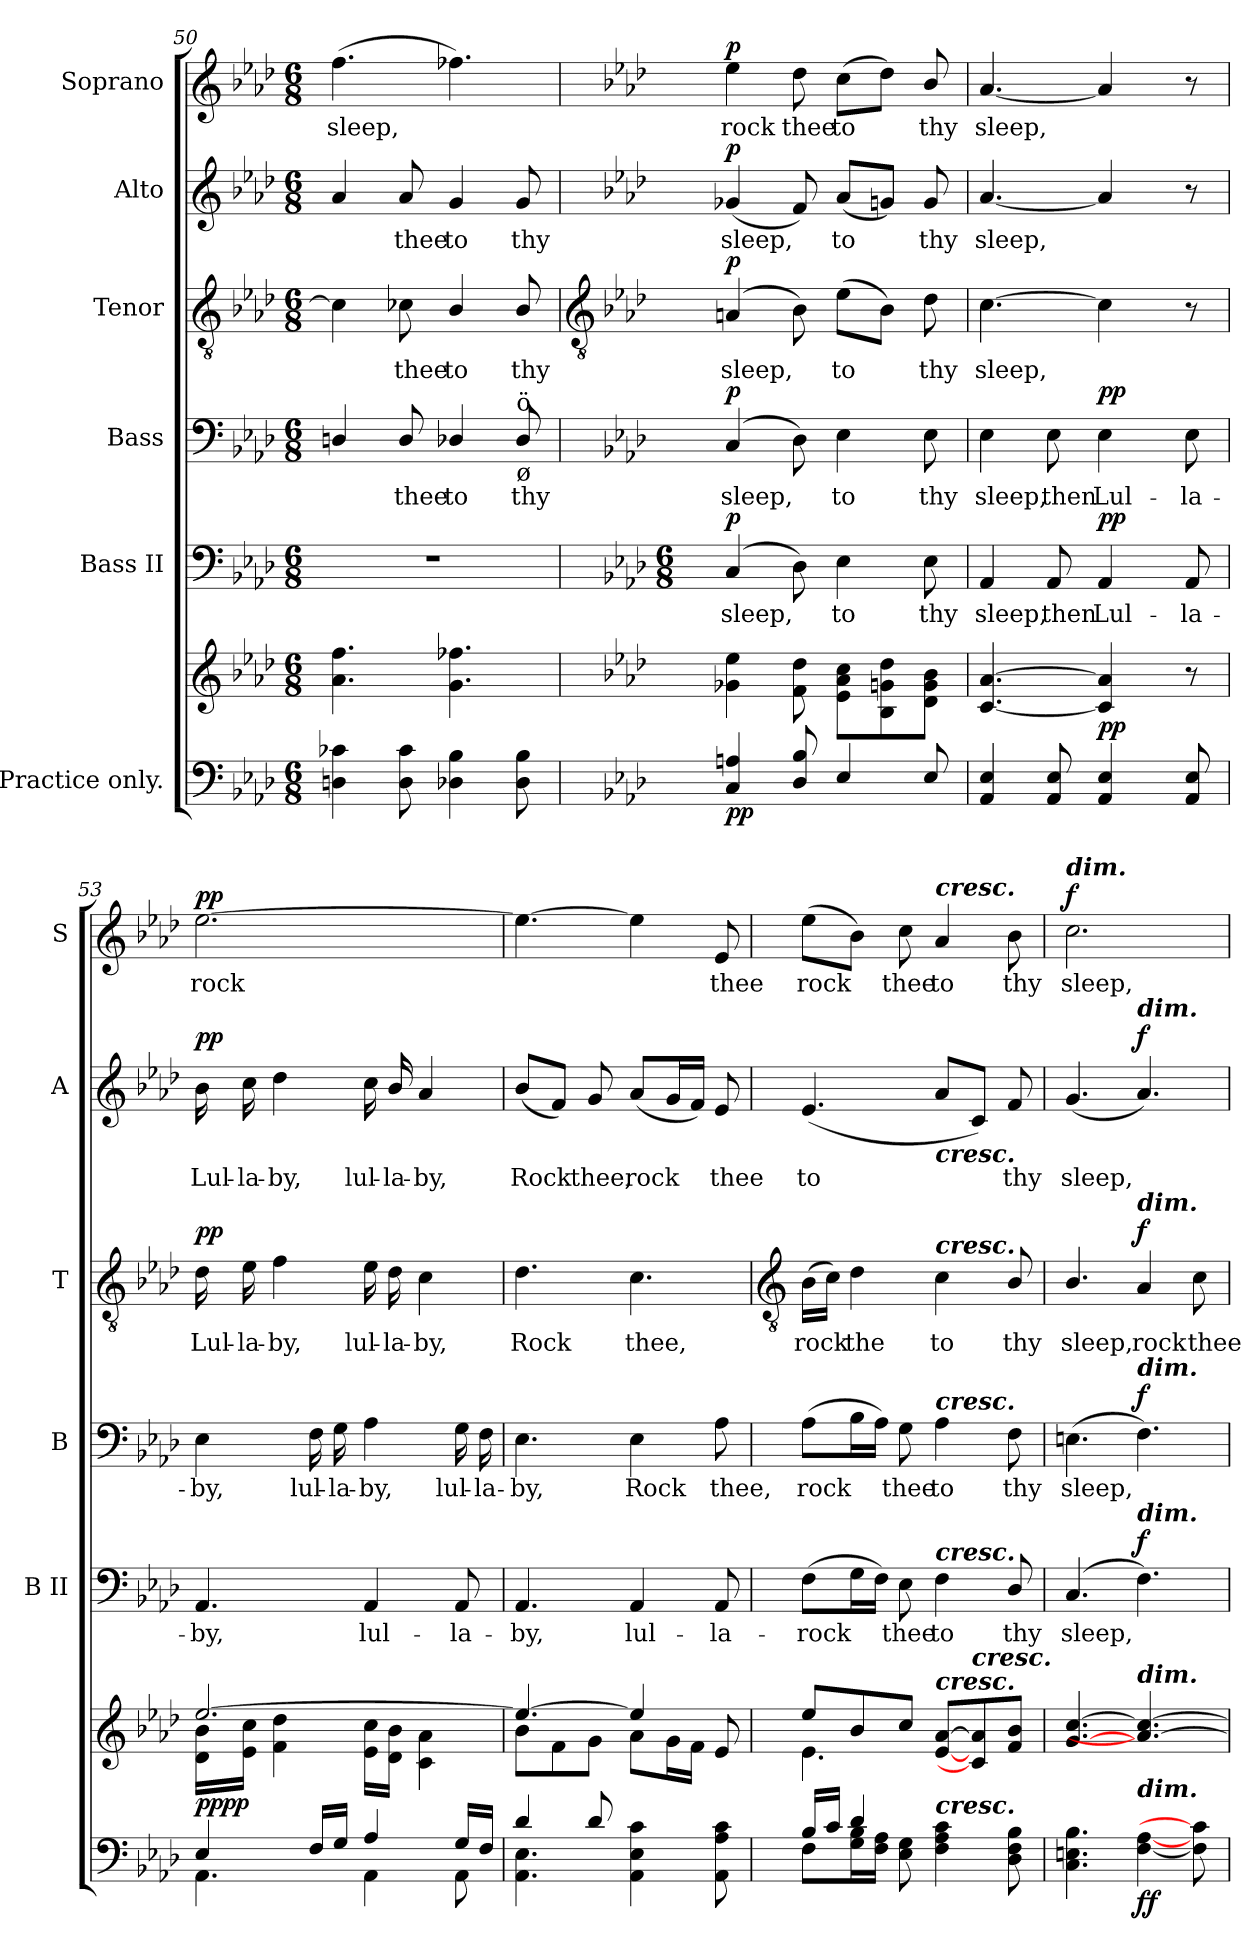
**kern	**kern	**dynam	**kern	**text	**dynam	**kern	**text	**dynam	**kern	**text	**dynam	**kern	**text	**dynam	**kern	**text	**dynam
*part6	*part6	*part6	*part5	*part5	*part5	*part4	*part4	*part4	*part3	*part3	*part3	*part2	*part2	*part2	*part1	*part1	*part1
*staff7	*staff6	*staff6/7	*staff5	*staff5	*staff5	*staff4	*staff4	*staff4	*staff3	*staff3	*staff3	*staff2	*staff2	*staff2	*staff1	*staff1	*staff1
*I"Practice only.	*	*	*I"Bass II	*	*	*I"Bass	*	*	*I"Tenor	*	*	*I"Alto	*	*	*I"Soprano	*	*
*	*	*	*I'B II	*	*	*I'B	*	*	*I'T	*	*	*I'A	*	*	*I'S	*	*
*clefF4	*clefG2	*	*clefF4	*	*	*clefF4	*	*	*clefGv2	*	*	*clefG2	*	*	*clefG2	*	*
*k[b-e-a-d-]	*k[b-e-a-d-]	*	*k[b-e-a-d-]	*	*	*k[b-e-a-d-]	*	*	*k[b-e-a-d-]	*	*	*k[b-e-a-d-]	*	*	*k[b-e-a-d-]	*	*
*A-:	*A-:	*	*A-:	*	*	*A-:	*	*	*A-:	*	*	*A-:	*	*	*A-:	*	*
*M6/8	*M6/8	*	*M6/8	*	*	*M6/8	*	*	*M6/8	*	*	*M6/8	*	*	*M6/8	*	*
=50	=50	=50	=50	=50	=50	=50	=50	=50	=50	=50	=50	=50	=50	=50	=50	=50	=50
!	!	!	!	!	!	!	!	!	!	!	!	!	!	!	!	!LO:LY:b	!
4Dn\ 4c-X\	4.a- 4.ff	.	2.r	.	.	4Dn/	.	.	4c-]	.	.	4a-	.	.	(>4.ff	sleep,	.
!	!	!	!	!	!	!	!LO:LY:b	!	!	!LO:LY:b	!	!	!LO:LY:b	!	!	!	!
8D\ 8c-\	.	.	.	.	.	8D/	thee	.	8c-	thee	.	8a-	thee	.	.	.	.
!	!	!	!	!	!	!	!LO:LY:b	!	!	!LO:LY:b	!	!	!LO:LY:b	!	!	!	!
4D-X\ 4B-\	4.g 4.ff-X	.	.	.	.	4D-X/	to	.	4B-/	to	.	4g	to	.	4.ff-X)	.	.
!	!	!	!	!	!	!LO:TX:b:t=ø	!	!	!	!	!	!	!	!	!	!	!
!	!	!	!	!	!	!LO:TX:a:t=ö	!	!	!	!	!	!	!	!	!	!	!
!	!	!	!	!	!	!	!LO:LY:b	!	!	!LO:LY:b	!	!	!LO:LY:b	!	!	!	!
8D-\ 8B-\	.	.	.	.	.	8D-/	thy	.	8B-/	thy	.	8g	thy	.	.	.	.
!!LO:LB:g=z
=51	=51	=51	=51	=51	=51	=51	=51	=51	=51	=51	=51	=51	=51	=51	=51	=51	=51
*	*	*	*	*	*	*	*	*	*clefGv2	*	*	*	*	*	*	*	*
*	*	*	*k[b-e-a-d-]	*	*	*	*	*	*	*	*	*	*	*	*	*	*
*	*	*	*A-:	*	*	*	*	*	*	*	*	*	*	*	*	*	*
*	*	*	*M6/8	*	*	*	*	*	*	*	*	*	*	*	*	*	*
*^	*	*	*	*	*	*	*	*	*	*	*	*	*	*	*	*	*
!	!LO:N:vis=1	!	!LO:DY:b=2	!	!LO:LY:b	!	!	!LO:LY:b	!	!	!LO:LY:b	!	!	!LO:LY:b	!	!	!LO:LY:b	!
*	*	*^	*	*	*	*	*	*	*	*	*	*	*	*	*	*	*	*
!	!	!	!	!LO:DY:n=1:b	!	!	!LO:DY:b	!	!	!LO:DY:b	!	!	!LO:DY:b	!	!	!LO:DY:b	!	!	!LO:DY:b
4C 4An	2.ryy	2ryy	4g-X\ 4ee-\	p p	(<4C	-sleep,	p	(<4C	sleep,	p	(<4An	sleep,	p	(<4g-X	sleep,	p	4ee-	rock	p
!	!	!	!	!	!	!	!	!	!	!	!	!	!	!	!	!	!	!LO:LY:b	!
8D- 8B-	.	.	8f\ 8dd-\	.	8D-)	.	.	8D-)	.	.	8B-)	.	.	8f)	.	.	8dd-	thee	.
!	!	!	!	!	!	!LO:LY:b	!	!	!LO:LY:b	!	!	!LO:LY:b	!	!	!LO:LY:b	!	!	!LO:LY:b	!
4E-	.	.	8e-\ 8a-\ 8cc\L	.	4E-	to	.	4E-	to	.	(>8e-L	to	.	(<8a-L	to	.	(>8ccL	to	.
.	.	8ryy	8B-\ 8gn\ 8dd-\	.	.	.	.	.	.	.	8B-J)	.	.	8gnJ)	.	.	8dd-J)	.	.
!	!	!	!	!	!	!LO:LY:b	!	!	!LO:LY:b	!	!	!LO:LY:b	!	!	!LO:LY:b	!	!	!LO:LY:b	!
8E-	.	8ryy	8d-/ 8g/ 8b-/J	.	8E-	thy	.	8E-	thy	.	8d-	thy	.	8g	thy	.	8b-/	thy	.
=52	=52	=52	=52	=52	=52	=52	=52	=52	=52	=52	=52	=52	=52	=52	=52	=52	=52	=52	=52
!	!LO:N:vis=1	!	!	!	!	!LO:LY:b	!	!	!LO:LY:b	!	!	!LO:LY:b	!	!	!LO:LY:b	!	!	!LO:LY:b	!
4AA- 4E-	2.ryy	2ryy	[4.c/ [4.a-/	.	4AA-	sleep,	.	4E-	sleep,	.	[4.c	sleep,	.	[4.a-	sleep,	.	[4.a-	sleep,	.
!	!	!	!	!	!	!LO:LY:b	!	!	!LO:LY:b	!	!	!	!	!	!	!	!	!	!
8AA- 8E-	.	.	.	.	8AA-	then	.	8E-	then	.	.	.	.	.	.	.	.	.	.
!	!	!	!	!LO:DY:a=2	!	!LO:LY:b	!LO:DY:b	!	!LO:LY:b	!LO:DY:b	!	!	!	!	!	!	!	!	!
4AA- 4E-	.	.	4c/] 4a-/]	pp	4AA-	Lul-	pp	4E-	Lul-	pp	4c]	.	.	4a-]	.	.	4a-]	.	.
.	.	8ryy	.	.	.	.	.	.	.	.	.	.	.	.	.	.	.	.	.
!	!	!	!	!	!	!LO:LY:b	!	!	!LO:LY:b	!	!	!	!	!	!	!	!	!	!
8AA- 8E-	.	8ryy	8r	.	8AA-	-la-	.	8E-	-la-	.	8r	.	.	8r	.	.	8r	.	.
=53	=53	=53	=53	=53	=53	=53	=53	=53	=53	=53	=53	=53	=53	=53	=53	=53	=53	=53	=53
!	!	!	!	!LO:DY:b	!	!LO:LY:b	!	!	!LO:LY:b	!	!	!LO:LY:b	!	!	!LO:LY:b	!	!	!LO:LY:b	!
!	!	!	!	!LO:DY:n=1:b	!	!	!	!	!	!	!	!	!LO:DY:b	!	!	!LO:DY:b	!	!	!LO:DY:b
4E-/	4.AA-\	[2.ee-/	16d-\ 16b-\LL	pp pp	4.AA-	-by,	.	4E-	-by,	.	16d-	Lul-	pp	16b-	Lul-	pp	[2.ee-	rock	pp
!	!	!	!	!	!	!	!	!	!	!	!	!LO:LY:b	!	!	!LO:LY:b	!	!	!	!
.	.	.	16e-\ 16cc\JJ	.	.	.	.	.	.	.	16e-	-la-	.	16cc	-la-	.	.	.	.
!	!	!	!	!	!	!	!	!	!	!	!	!LO:LY:b	!	!	!LO:LY:b	!	!	!	!
.	.	.	4f\ 4dd-\	.	.	.	.	.	.	.	4f	-by,	.	4dd-	-by,	.	.	.	.
!	!	!	!	!	!	!	!	!	!LO:LY:b	!	!	!	!	!	!	!	!	!	!
16F/LL	.	.	.	.	.	.	.	16F	lul-	.	.	.	.	.	.	.	.	.	.
!	!	!	!	!	!	!	!	!	!LO:LY:b	!	!	!	!	!	!	!	!	!	!
16G/JJ	.	.	.	.	.	.	.	16G	-la-	.	.	.	.	.	.	.	.	.	.
!	!	!	!	!	!	!LO:LY:b	!	!	!LO:LY:b	!	!	!LO:LY:b	!	!	!LO:LY:b	!	!	!	!
4A-/	4AA-\	.	16e-\ 16cc\LL	.	4AA-	lul-	.	4A-	-by,	.	16e-	lul-	.	16cc	lul-	.	.	.	.
!	!	!	!	!	!	!	!	!	!	!	!	!LO:LY:b	!	!	!LO:LY:b	!	!	!	!
.	.	.	16d-\ 16b-\JJ	.	.	.	.	.	.	.	16d-	-la-	.	16b-/	-la-	.	.	.	.
!	!	!	!	!	!	!	!	!	!	!	!	!LO:LY:b	!	!	!LO:LY:b	!	!	!	!
.	.	.	4c\ 4a-\	.	.	.	.	.	.	.	4c	-by,	.	4a-	-by,	.	.	.	.
!	!	!	!	!	!	!LO:LY:b	!	!	!LO:LY:b	!	!	!	!	!	!	!	!	!	!
16G/LL	8AA-\	.	.	.	8AA-	-la-	.	16G	lul-	.	.	.	.	.	.	.	.	.	.
!	!	!	!	!	!	!	!	!	!LO:LY:b	!	!	!	!	!	!	!	!	!	!
16F/JJ	.	.	.	.	.	.	.	16F	-la-	.	.	.	.	.	.	.	.	.	.
=54	=54	=54	=54	=54	=54	=54	=54	=54	=54	=54	=54	=54	=54	=54	=54	=54	=54	=54	=54
!	!	!	!	!	!	!LO:LY:b	!	!	!LO:LY:b	!	!	!LO:LY:b	!	!	!LO:LY:b	!	!	!	!
4d-/	4.AA-\ 4.E-\	4.ee-/_	8b-\L	.	4.AA-	-by,	.	4.E-	-by,	.	4.d-	Rock	.	(<8b-L	Rock	.	4.ee-_	.	.
.	.	.	8f\	.	.	.	.	.	.	.	.	.	.	8fJ)	.	.	.	.	.
!	!	!	!	!	!	!	!	!	!	!	!	!	!	!	!LO:LY:b	!	!	!	!
8d-/	.	.	8g\J	.	.	.	.	.	.	.	.	.	.	8g	thee,	.	.	.	.
!	!	!	!	!	!	!LO:LY:b	!	!	!LO:LY:b	!	!	!LO:LY:b	!	!	!LO:LY:b	!	!	!	!
4.ryy	4AA-\ 4E-\ 4c\	4ee-/]	8a-\L	.	4AA-	lul-	.	4E-	Rock	.	4.c	thee,	.	(<8a-L	rock	.	4ee-]	.	.
.	.	.	16g\L	.	.	.	.	.	.	.	.	.	.	16gL	.	.	.	.	.
.	.	.	16f\JJ	.	.	.	.	.	.	.	.	.	.	16fJJ)	.	.	.	.	.
!	!	!	!	!	!	!LO:LY:b	!	!	!LO:LY:b	!	!	!	!	!	!LO:LY:b	!	!	!LO:LY:b	!
.	8AA-\ 8A-\ 8c\	8e-/	8ryy	.	8AA-	-la-	.	8A-	thee,	.	.	.	.	8e-	thee	.	8e-	thee	.
!!LO:LB:g=z
=55	=55	=55	=55	=55	=55	=55	=55	=55	=55	=55	=55	=55	=55	=55	=55	=55	=55	=55	=55
*	*	*	*	*	*	*	*	*	*	*	*clefGv2	*	*	*	*	*	*	*	*
!	!	!	!	!	!	!LO:LY:b	!	!	!LO:LY:b	!	!	!LO:LY:b	!	!	!LO:LY:b	!	!	!LO:LY:b	!
16B-/LL	8F\L	8ee-/L	4.e-\	.	(>8FL	-rock	.	(>8A-L	rock	.	(>16B-LL	rock	.	(<4.e-	to	.	(>8ee-L	rock	.
16c/JJ	.	.	.	.	.	.	.	.	.	.	16cJJ)	.	.	.	.	.	.	.	.
!	!	!	!	!	!	!	!	!	!	!	!	!LO:LY:b	!	!	!	!	!	!	!
4d-/	16G\ 16B-\L	8b-/	.	.	16GL	.	.	16B-L	.	.	4d-	the	.	.	.	.	8b-J)	.	.
.	16F\ 16A-\JJ	.	.	.	16FJJ)	.	.	16A-JJ)	.	.	.	.	.	.	.	.	.	.	.
!	!	!	!	!	!	!LO:LY:b	!	!	!LO:LY:b	!	!	!	!	!	!	!	!	!LO:LY:b	!
.	8E-\ 8G\	8cc/J	.	.	8E-	thee	.	8G	thee	.	.	.	.	.	.	.	8cc	thee	.
!	!	!	!	!	!	!	!	!	!	!	!	!	!	!	!	!	!LO:TX:a:Bi:t=cresc.	!	!
!	!	!	!	!	!	!	!	!	!	!	!	!	!	!LO:TX:b:Bi:t=cresc.	!	!	!	!	!
!	!	!	!	!	!	!	!	!	!	!	!LO:TX:a:Bi:t=cresc.	!	!	!	!	!	!	!	!
!	!	!	!	!	!	!	!	!LO:TX:a:Bi:t=cresc.	!	!	!	!	!	!	!	!	!	!	!
!	!	!	!	!	!LO:TX:a:Bi:t=cresc.	!	!	!	!	!	!	!	!	!	!	!	!	!	!
!	!	!LO:TX:a:Bi:t=cresc.	!	!	!	!	!	!	!	!	!	!	!	!	!	!	!	!	!
!LO:TX:a:Bi:t=cresc.	!	!	!	!	!	!	!	!	!	!	!	!	!	!	!	!	!	!	!
!	!	!	!	!	!	!LO:LY:b	!	!	!LO:LY:b	!	!	!LO:LY:b	!	!	!	!	!	!LO:LY:b	!
4.ryy	4F\ 4A-\ 4c\	[8e-/ [8a-/L	4.ryy	.	4F	to	.	4A-	to	.	4c	to	.	8a-L	.	.	4a-	to	.
!	!	!LO:TX:a:Bi:t=cresc.	!	!	!	!	!	!	!	!	!	!	!	!	!	!	!	!	!
.	.	8c/] 8a-/]	.	.	.	.	.	.	.	.	.	.	.	8cJ)	.	.	.	.	.
!	!	!	!	!	!	!LO:LY:b	!	!	!LO:LY:b	!	!	!LO:LY:b	!	!	!LO:LY:b	!	!	!LO:LY:b	!
.	8D-\ 8F\ 8B-\	8f/ 8b-/J	.	.	8D-/	thy	.	8F	thy	.	8B-/	thy	.	8f	thy	.	8b-	thy	.
=56	=56	=56	=56	=56	=56	=56	=56	=56	=56	=56	=56	=56	=56	=56	=56	=56	=56	=56	=56
!	!	!	!	!	!	!	!	!	!	!	!	!	!	!	!	!	!LO:TX:a:Bi:t=dim.	!	!
!	!	!	!	!	!	!LO:LY:b	!	!	!LO:LY:b	!	!	!LO:LY:b	!	!	!LO:LY:b	!	!	!LO:LY:b	!LO:DY:b
2.ryy	4.C\ 4.En\ 4.B-\	[4.g/ [4.cc/	2.ryy	.	(<4.C	sleep,	.	(>4.En	sleep,	.	4.B-/	sleep,	.	(<4.g	sleep,	.	2.cc	sleep,	f
!	!	!	!	!	!	!	!	!	!	!	!	!	!	!LO:TX:a:Bi:t=dim.	!	!	!	!	!
!	!	!	!	!	!	!	!	!	!	!	!LO:TX:a:Bi:t=dim.	!	!	!	!	!	!	!	!
!	!	!	!	!	!	!	!	!LO:TX:a:Bi:t=dim.	!	!	!	!	!	!	!	!	!	!	!
!	!	!	!	!	!LO:TX:a:Bi:t=dim.	!	!	!	!	!	!	!	!	!	!	!	!	!	!
!	!	!LO:TX:a:Bi:t=dim.	!	!	!	!	!	!	!	!	!	!	!	!	!	!	!	!	!
!	!LO:TX:a:Bi:t=dim.	!	!	!	!	!	!	!	!	!	!	!	!	!	!	!	!	!	!
!	!	!	!	!LO:DY:b=2	!	!	!	!	!	!	!	!LO:LY:b	!	!	!	!	!	!	!
!	!	!	!	!LO:DY:n=1:b	!	!	!LO:DY:b	!	!	!LO:DY:b	!	!	!LO:DY:b	!	!	!LO:DY:b	!	!	!
.	[4F\ [4A-\	4.a-/_ 4.cc/_	.	f f	4.F)	.	f	4.F)	.	f	4A-	rock	f	4.a-)	.	f	.	.	.
!	!	!	!	!	!	!	!	!	!	!	!	!LO:LY:b	!	!	!	!	!	!	!
.	8F\] 8c\]	.	.	.	.	.	.	.	.	.	8c	thee	.	.	.	.	.	.	.
*v	*v	*	*	*	*	*	*	*	*	*	*	*	*	*	*	*	*	*	*
*	*v	*v	*	*	*	*	*	*	*	*	*	*	*	*	*	*	*	*
=	=	=	=	=	=	=	=	=	=	=	=	=	=	=	=	=	=
*-	*-	*-	*-	*-	*-	*-	*-	*-	*-	*-	*-	*-	*-	*-	*-	*-	*-
